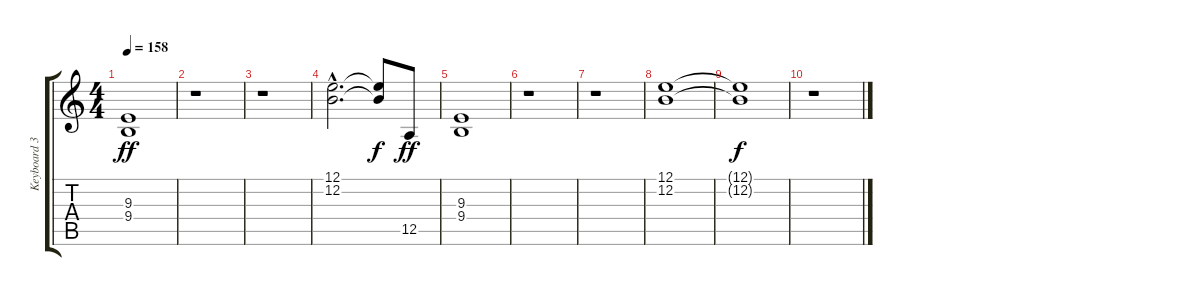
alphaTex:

\track ("Keyboard 3" "Keyboard 3") {instrument brightacousticpiano}
\staff {score tabs}
\tuning (E4 B3 G3 D3 A2 E2) {hide}
\ts (4 4)
\tempo 158
\clef g2
\ks c
(9.3 9.4).1{dy ff} |
r.1 |
r.1 |
(12.1{hac} 12.2{hac}).2{d} (12.1{t} 12.2{t}).8{dy f} 12.5.8{dy ff} |
(9.3 9.4).1 |
r.1 |
r.1 |
(12.1 12.2).1 |
(12.1{t} 12.2{t}).1{dy f} |
r.1
